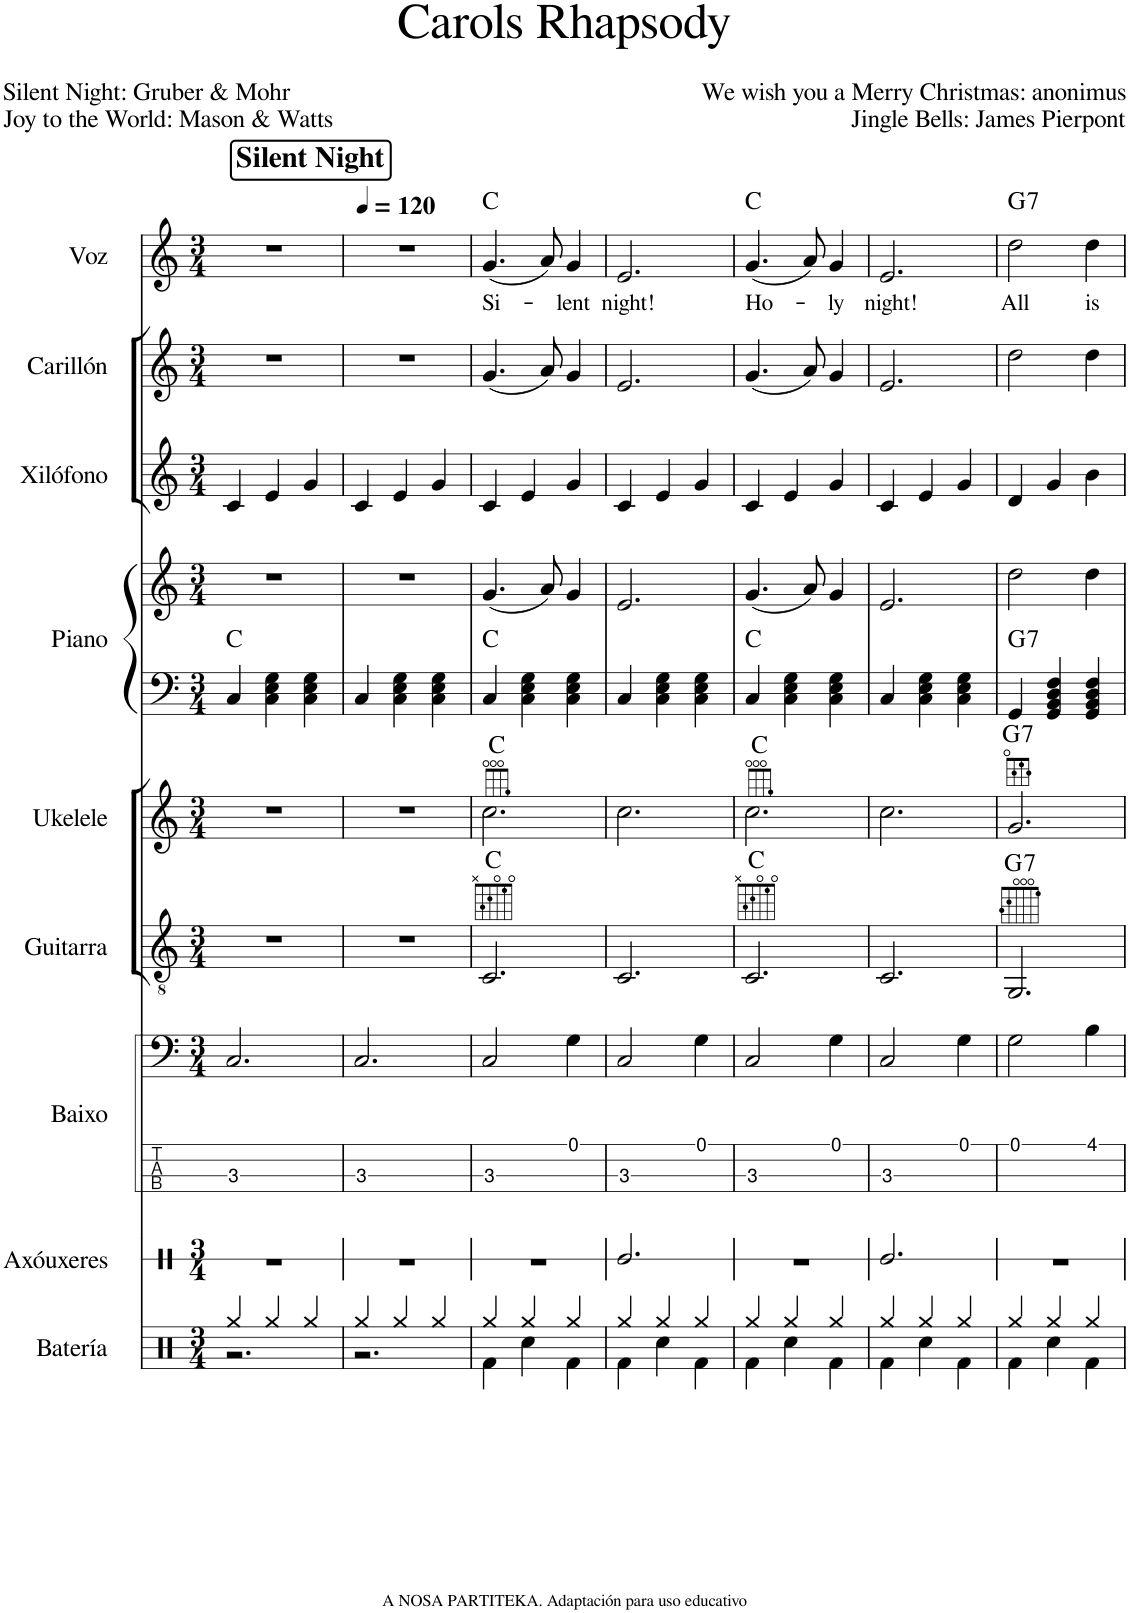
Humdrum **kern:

**kern	**kern	**kern	**kern	**kern	**harte	**kern	**harte	**kern	**kern	**harte	**kern	**kern	**kern	**text	**harte
*part9	*part8	*part7	*part7	*part6	*part6	*part5	*part5	*part4	*part4	*part4	*part3	*part2	*part1	*part1	*part1
*staff11	*staff10	*staff9	*staff8	*staff7	*	*staff6	*	*staff5	*staff4	*	*staff3	*staff2	*staff1	*staff1	*
*I"Batería	*I"Axóuxeres	*I"Baixo	*	*I"Guitarra	*	*I"Ukelele	*	*I"Piano	*	*	*I"Xilófono	*I"Carillón	*I"Voz	*	*
*I'Bat.	*I'Ax.	*I'B.	*	*I'Guit.	*	*I'Uk.	*	*I'Pno.	*	*	*I'Xil.	*I'Ca.	*I'V.	*	*
*	*stria1	*stria4	*	*	*	*	*	*	*	*	*	*	*	*	*
*clefX	*clefX	*	*clefF4	*clefGv2	*	*clefG2	*	*clefF4	*clefG2	*	*clefG2	*clefG2	*clefG2	*	*
*	*	*Trd7c12	*Trd7c12	*	*	*	*	*	*	*	*Trd-7c-12	*Trd-14c-24	*	*	*
*k[b-e-]	*k[]	*k[]	*k[]	*k[]	*	*k[]	*	*k[]	*k[]	*	*k[]	*k[]	*k[]	*	*
*M3/4	*M3/4	*M3/4	*M3/4	*M3/4	*	*M3/4	*	*M3/4	*M3/4	*	*M3/4	*M3/4	*M3/4	*	*
*MM120	*MM120	*MM120	*MM120	*MM120	*	*MM120	*	*MM120	*MM120	*	*MM120	*MM120	*MM120	*	*
!!LO:REH:place=s1:a:B:cj:fs=14:t=Silent Night
=1	=1	=1	=1	=1	=1	=1	=1	=1	=1	=1	=1	=1	=1	=1	=1
*^	*	*	*	*	*	*	*	*	*	*	*	*	*	*	*
4Rgg/	2.r	2.r	2.C	2.C/	2.r	.	2.r	.	4C/	2.r	C:maj	4c/	2.r	2.r	.	.
4Rgg/	.	.	.	.	.	.	.	.	4C\ 4E\ 4G\	.	.	4e/	.	.	.	.
4Rgg/	.	.	.	.	.	.	.	.	4C\ 4E\ 4G\	.	.	4g/	.	.	.	.
=2	=2	=2	=2	=2	=2	=2	=2	=2	=2	=2	=2	=2	=2	=2	=2	=2
4Rgg/	2.r	2.r	2.C	2.C/	2.r	.	2.r	.	4C/	2.r	.	4c/	2.r	2.r	.	.
4Rgg/	.	.	.	.	.	.	.	.	4C\ 4E\ 4G\	.	.	4e/	.	.	.	.
4Rgg/	.	.	.	.	.	.	.	.	4C\ 4E\ 4G\	.	.	4g/	.	.	.	.
=3	=3	=3	=3	=3	=3	=3	=3	=3	=3	=3	=3	=3	=3	=3	=3	=3
!	!	!	!	!	!	!	!	!	!	!	!	!	!	!	!LO:LY:b	!
4Rgg/	4Rf\	2.r	2C	2C/	2.C/	C:maj	2.cc\	C:maj	4C/	(4.g/	C:maj	4c/	(4.g/	(4.g/	Si-	C:maj
4Rgg/	4Rcc\	.	.	.	.	.	.	.	4C\ 4E\ 4G\	.	.	4e/	.	.	.	.
.	.	.	.	.	.	.	.	.	.	8a/)	.	.	8a/)	8a/)	.	.
!	!	!	!	!	!	!	!	!	!	!	!	!	!	!	!LO:LY:b	!
4Rgg/	4Rf\	.	4G	4G\	.	.	.	.	4C\ 4E\ 4G\	4g/	.	4g/	4g/	4g/	-lent	.
=4	=4	=4	=4	=4	=4	=4	=4	=4	=4	=4	=4	=4	=4	=4	=4	=4
!	!	!	!	!	!	!	!	!	!	!	!	!	!	!	!LO:LY:b	!
4Rgg/	4Rf\	2.Re/	2C	2C/	2.C/	.	2.cc\	.	4C/	2.e/	.	4c/	2.e/	2.e/	night!	.
4Rgg/	4Rcc\	.	.	.	.	.	.	.	4C\ 4E\ 4G\	.	.	4e/	.	.	.	.
4Rgg/	4Rf\	.	4G	4G\	.	.	.	.	4C\ 4E\ 4G\	.	.	4g/	.	.	.	.
=5	=5	=5	=5	=5	=5	=5	=5	=5	=5	=5	=5	=5	=5	=5	=5	=5
!	!	!	!	!	!	!	!	!	!	!	!	!	!	!	!LO:LY:b	!
4Rgg/	4Rf\	2.r	2C	2C/	2.C/	C:maj	2.cc\	C:maj	4C/	(4.g/	C:maj	4c/	(4.g/	(4.g/	Ho-	C:maj
4Rgg/	4Rcc\	.	.	.	.	.	.	.	4C\ 4E\ 4G\	.	.	4e/	.	.	.	.
.	.	.	.	.	.	.	.	.	.	8a/)	.	.	8a/)	8a/)	.	.
!	!	!	!	!	!	!	!	!	!	!	!	!	!	!	!LO:LY:b	!
4Rgg/	4Rf\	.	4G	4G\	.	.	.	.	4C\ 4E\ 4G\	4g/	.	4g/	4g/	4g/	-ly	.
=6	=6	=6	=6	=6	=6	=6	=6	=6	=6	=6	=6	=6	=6	=6	=6	=6
!	!	!	!	!	!	!	!	!	!	!	!	!	!	!	!LO:LY:b	!
4Rgg/	4Rf\	2.Re/	2C	2C/	2.C/	.	2.cc\	.	4C/	2.e/	.	4c/	2.e/	2.e/	night!	.
4Rgg/	4Rcc\	.	.	.	.	.	.	.	4C\ 4E\ 4G\	.	.	4e/	.	.	.	.
4Rgg/	4Rf\	.	4G	4G\	.	.	.	.	4C\ 4E\ 4G\	.	.	4g/	.	.	.	.
=7	=7	=7	=7	=7	=7	=7	=7	=7	=7	=7	=7	=7	=7	=7	=7	=7
!	!	!	!	!	!	!LO:H:kt=7	!	!LO:H:kt=7	!	!	!LO:H:kt=7	!	!	!	!LO:LY:b	!LO:H:kt=7
4Rgg/	4Rf\	2.r	2G	2G\	2.GG/	G:7	2.g/	G:7	4GG/	2dd\	G:7	4d/	2dd\	2dd\	All	G:7
4Rgg/	4Rcc\	.	.	.	.	.	.	.	4GG/ 4BB/ 4D/ 4F/	.	.	4g/	.	.	.	.
!	!	!	!	!	!	!	!	!	!	!	!	!	!	!	!LO:LY:b	!
4Rgg/	4Rf\	.	4B	4B\	.	.	.	.	4GG/ 4BB/ 4D/ 4F/	4dd\	.	4b\	4dd\	4dd\	is	.
*v	*v	*	*	*	*	*	*	*	*	*	*	*	*	*	*	*
=	=	=	=	=	=	=	=	=	=	=	=	=	=	=	=
*-	*-	*-	*-	*-	*-	*-	*-	*-	*-	*-	*-	*-	*-	*-	*-
